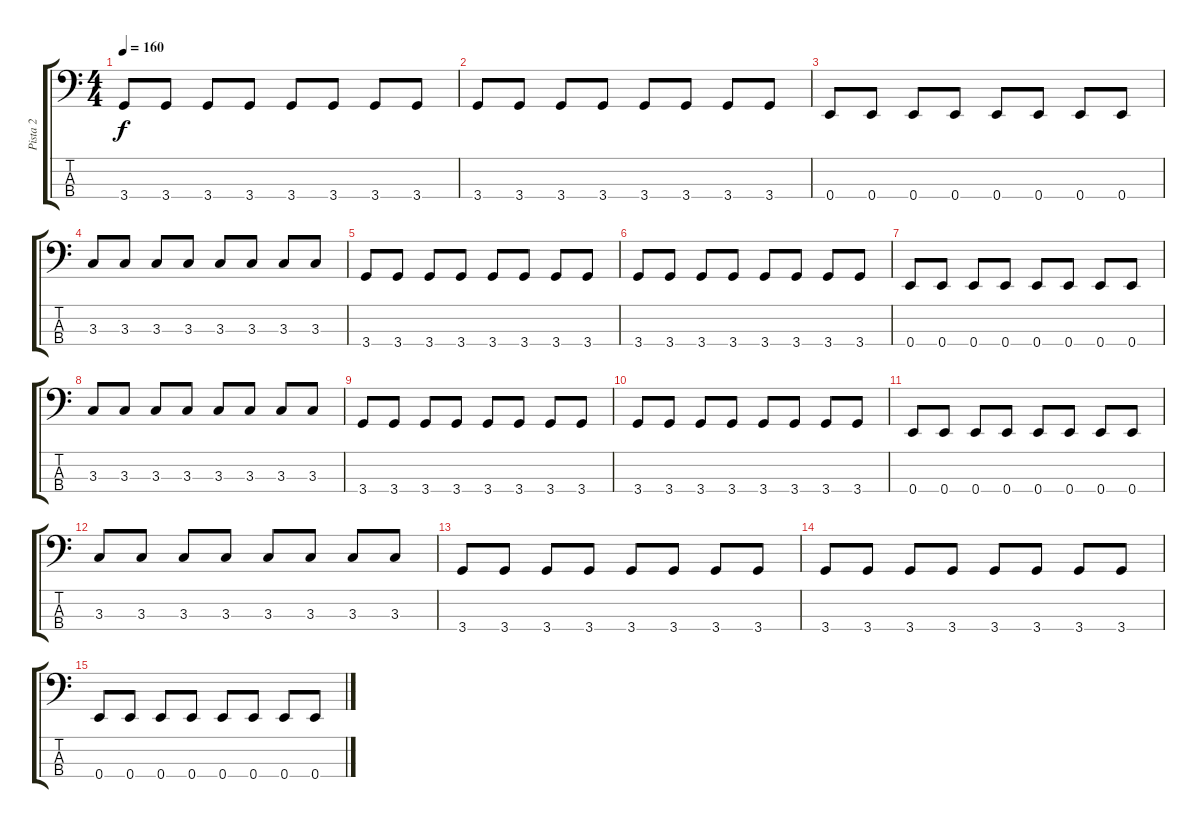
\track ("Pista 2" "Pista 2") {instrument electricbasspick}
\staff {score tabs}
\tuning (G2 D2 A1 E1) {hide}
\ts (4 4)
\tempo 160
\clef f4
\ks c
3.4.8{dy f} 3.4.8 3.4.8 3.4.8 3.4.8 3.4.8 3.4.8 3.4.8 |
3.4.8 3.4.8 3.4.8 3.4.8 3.4.8 3.4.8 3.4.8 3.4.8 |
0.4.8 0.4.8 0.4.8 0.4.8 0.4.8 0.4.8 0.4.8 0.4.8 |
3.3.8 3.3.8 3.3.8 3.3.8 3.3.8 3.3.8 3.3.8 3.3.8 |
3.4.8 3.4.8 3.4.8 3.4.8 3.4.8 3.4.8 3.4.8 3.4.8 |
3.4.8 3.4.8 3.4.8 3.4.8 3.4.8 3.4.8 3.4.8 3.4.8 |
0.4.8 0.4.8 0.4.8 0.4.8 0.4.8 0.4.8 0.4.8 0.4.8 |
3.3.8 3.3.8 3.3.8 3.3.8 3.3.8 3.3.8 3.3.8 3.3.8 |
3.4.8 3.4.8 3.4.8 3.4.8 3.4.8 3.4.8 3.4.8 3.4.8 |
3.4.8 3.4.8 3.4.8 3.4.8 3.4.8 3.4.8 3.4.8 3.4.8 |
0.4.8 0.4.8 0.4.8 0.4.8 0.4.8 0.4.8 0.4.8 0.4.8 |
3.3.8 3.3.8 3.3.8 3.3.8 3.3.8 3.3.8 3.3.8 3.3.8 |
3.4.8 3.4.8 3.4.8 3.4.8 3.4.8 3.4.8 3.4.8 3.4.8 |
3.4.8 3.4.8 3.4.8 3.4.8 3.4.8 3.4.8 3.4.8 3.4.8 |
0.4.8 0.4.8 0.4.8 0.4.8 0.4.8 0.4.8 0.4.8 0.4.8
